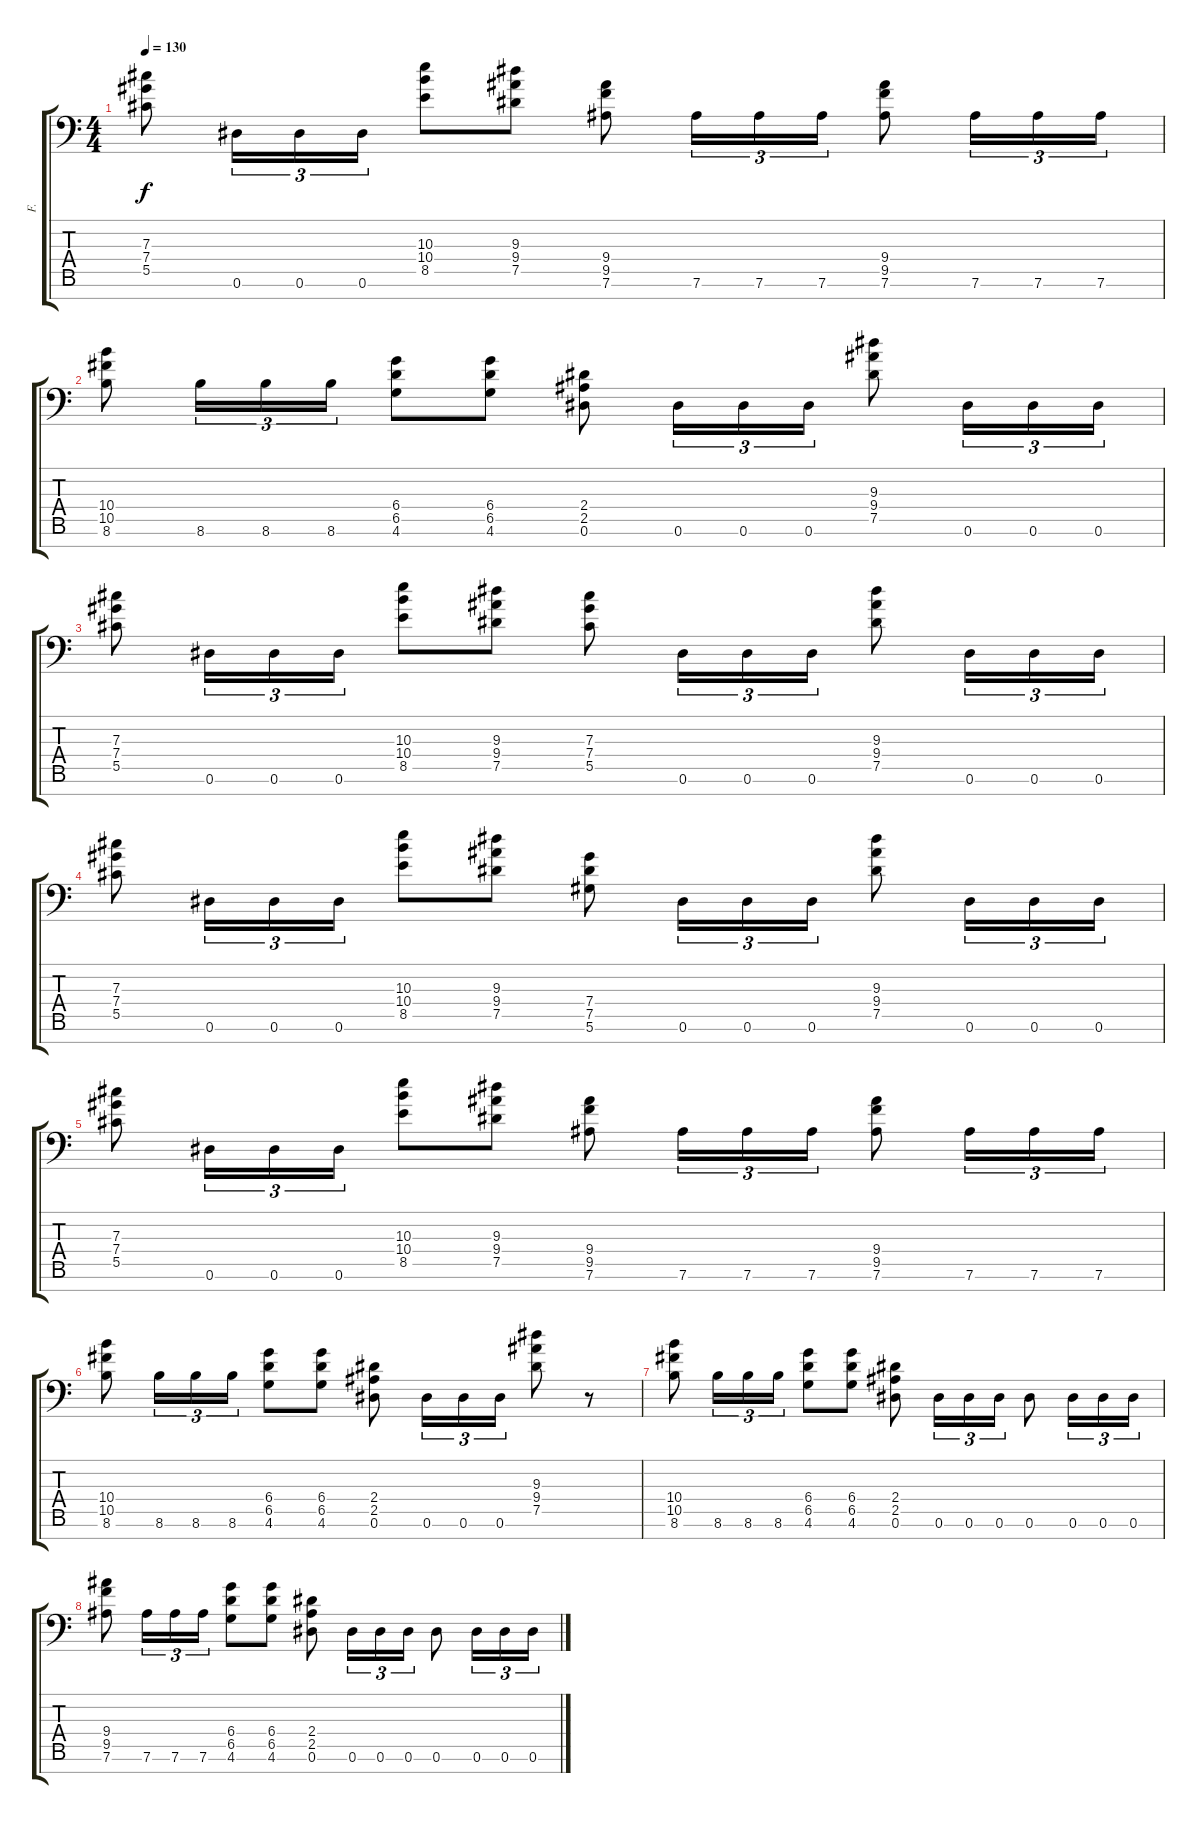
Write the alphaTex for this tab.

\track ("F." "F.") {instrument distortionguitar}
\staff {score tabs}
\tuning (Eb4 Bb3 Gb3 Db3 Ab2 Eb2 Bb1) {hide}
\ts (4 4)
\tempo 130
\clef f4
\ks c
(7.3 7.4 5.5).8{dy f} 0.6.16{tu (3 2)} 0.6.16{tu (3 2)} 0.6.16{tu (3 2)} (10.3 10.4 8.5).8 (9.3 9.4 7.5).8 (9.4 9.5 7.6).8 7.6.16{tu (3 2)} 7.6.16{tu (3 2)} 7.6.16{tu (3 2)} (9.4 9.5 7.6).8 7.6.16{tu (3 2)} 7.6.16{tu (3 2)} 7.6.16{tu (3 2)} |
(10.4 10.5 8.6).8 8.6.16{tu (3 2)} 8.6.16{tu (3 2)} 8.6.16{tu (3 2)} (6.4 6.5 4.6).8 (6.4 6.5 4.6).8 (2.4 2.5 0.6).8 0.6.16{tu (3 2)} 0.6.16{tu (3 2)} 0.6.16{tu (3 2)} (9.3 9.4 7.5).8 0.6.16{tu (3 2)} 0.6.16{tu (3 2)} 0.6.16{tu (3 2)} |
(7.3 7.4 5.5).8 0.6.16{tu (3 2)} 0.6.16{tu (3 2)} 0.6.16{tu (3 2)} (10.3 10.4 8.5).8 (9.3 9.4 7.5).8 (7.3 7.4 5.5).8 0.6.16{tu (3 2)} 0.6.16{tu (3 2)} 0.6.16{tu (3 2)} (9.3 9.4 7.5).8 0.6.16{tu (3 2)} 0.6.16{tu (3 2)} 0.6.16{tu (3 2)} |
(7.3 7.4 5.5).8 0.6.16{tu (3 2)} 0.6.16{tu (3 2)} 0.6.16{tu (3 2)} (10.3 10.4 8.5).8 (9.3 9.4 7.5).8 (7.4 7.5 5.6).8 0.6.16{tu (3 2)} 0.6.16{tu (3 2)} 0.6.16{tu (3 2)} (9.3 9.4 7.5).8 0.6.16{tu (3 2)} 0.6.16{tu (3 2)} 0.6.16{tu (3 2)} |
(7.3 7.4 5.5).8 0.6.16{tu (3 2)} 0.6.16{tu (3 2)} 0.6.16{tu (3 2)} (10.3 10.4 8.5).8 (9.3 9.4 7.5).8 (9.4 9.5 7.6).8 7.6.16{tu (3 2)} 7.6.16{tu (3 2)} 7.6.16{tu (3 2)} (9.4 9.5 7.6).8 7.6.16{tu (3 2)} 7.6.16{tu (3 2)} 7.6.16{tu (3 2)} |
(10.4 10.5 8.6).8 8.6.16{tu (3 2)} 8.6.16{tu (3 2)} 8.6.16{tu (3 2)} (6.4 6.5 4.6).8 (6.4 6.5 4.6).8 (2.4 2.5 0.6).8 0.6.16{tu (3 2)} 0.6.16{tu (3 2)} 0.6.16{tu (3 2)} (9.3 9.4 7.5).8 r.8 |
(10.4 10.5 8.6).8 8.6.16{tu (3 2)} 8.6.16{tu (3 2)} 8.6.16{tu (3 2)} (6.4 6.5 4.6).8 (6.4 6.5 4.6).8 (2.4 2.5 0.6).8 0.6.16{tu (3 2)} 0.6.16{tu (3 2)} 0.6.16{tu (3 2)} 0.6.8 0.6.16{tu (3 2)} 0.6.16{tu (3 2)} 0.6.16{tu (3 2)} |
(9.4 9.5 7.6).8 7.6.16{tu (3 2)} 7.6.16{tu (3 2)} 7.6.16{tu (3 2)} (6.4 6.5 4.6).8 (6.4 6.5 4.6).8 (2.4 2.5 0.6).8 0.6.16{tu (3 2)} 0.6.16{tu (3 2)} 0.6.16{tu (3 2)} 0.6.8 0.6.16{tu (3 2)} 0.6.16{tu (3 2)} 0.6.16{tu (3 2)}
